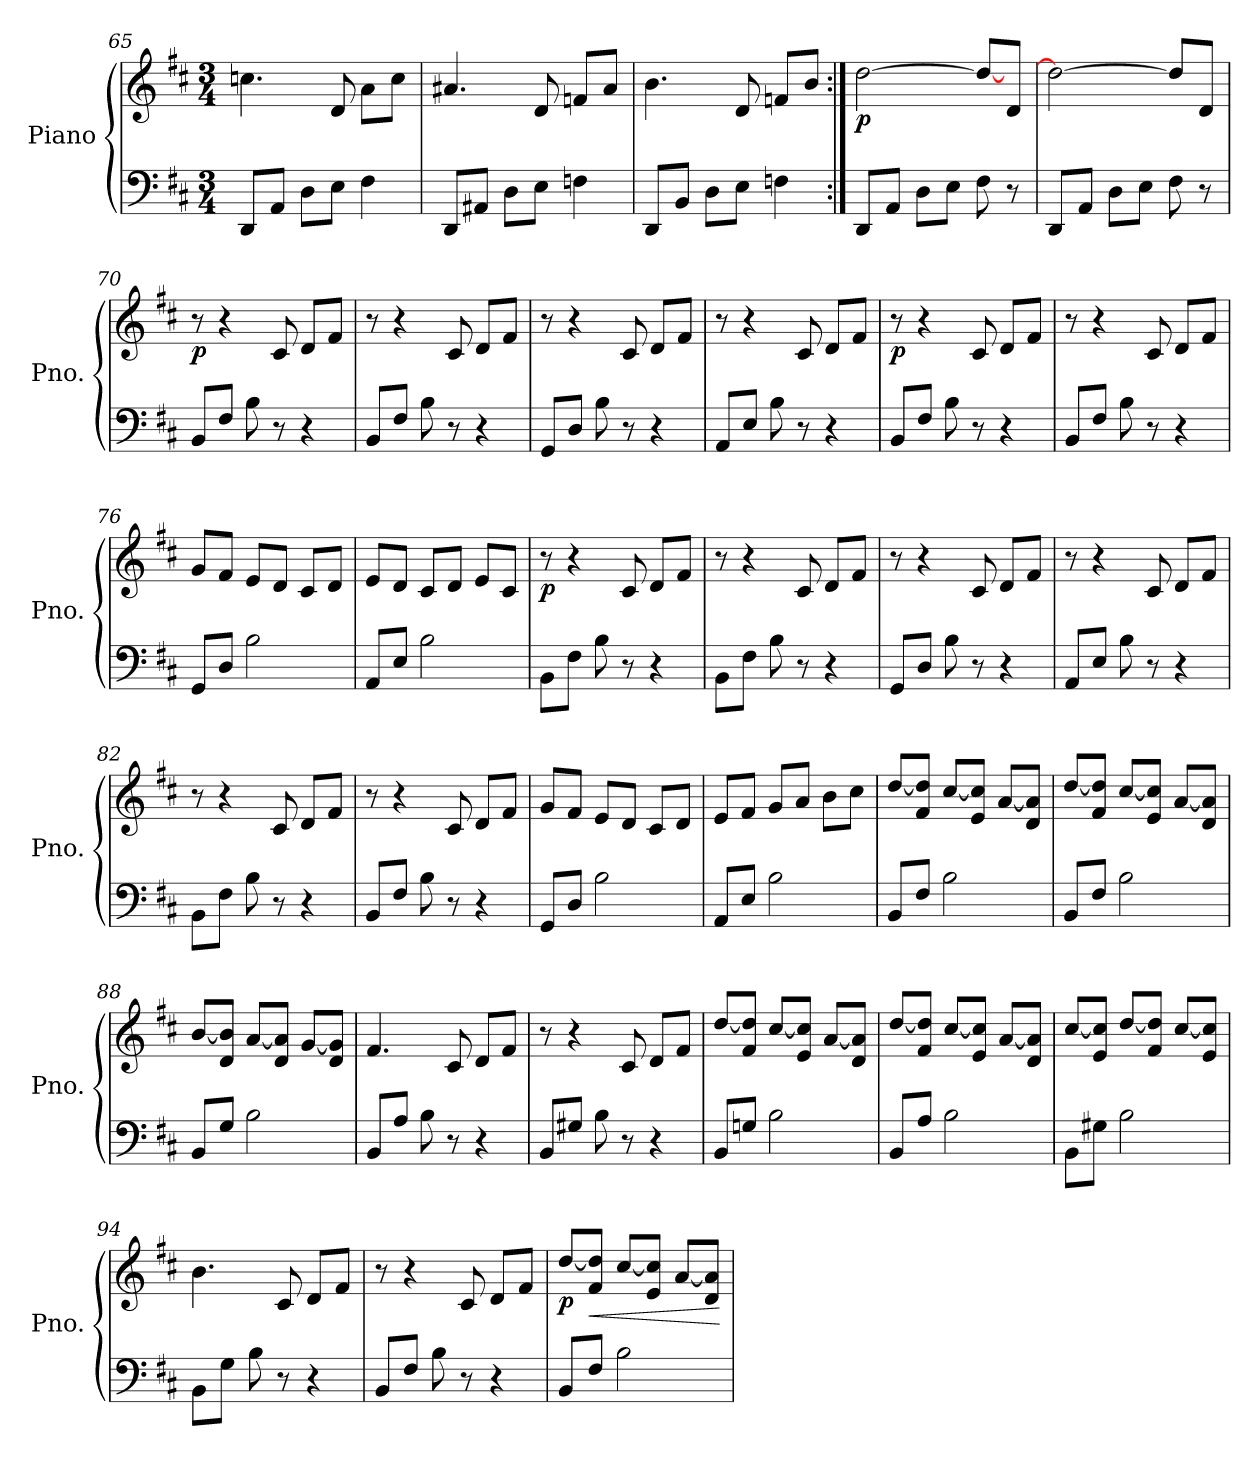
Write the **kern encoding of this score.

**kern	**kern	**dynam
*part1	*part1	*part1
*staff2	*staff1	*staff1/2
*I"Piano	*	*
*I'Pno.	*	*
*clefF4	*clefG2	*
*k[f#c#]	*k[f#c#]	*
*M3/4	*M3/4	*
=65	=65	=65
8DD/L	4.ccn\	.
8AA/J	.	.
8D\L	.	.
8E\J	8d/	.
4F#\	8a\L	.
.	8cc\J	.
!!LO:LB:g=z
=66	=66	=66
8DD/L	4.a#X/	.
8AA#X/J	.	.
8D\L	.	.
8E\J	8d/	.
4Fn\	8fn/L	.
.	8a#/J	.
=67	=67	=67
8DD/L	4.b\	.
8BB/J	.	.
8D\L	.	.
8E\J	8d/	.
4Fn\	8fn/L	.
.	8b/J	.
=68:|!	=68:|!	=68:|!
!	!	!LO:DY:b
8DD/L	[2dd\	p
8AA/J	.	.
8D\L	.	.
8E\J	.	.
8F#\	8dd/L_	.
8r	8d/J	.
=69	=69	=69
8DD/L	2dd\_	.
8AA/J	.	.
8D\L	.	.
8E\J	.	.
8F#\	8dd/L]	.
8r	8d/J	.
=70	=70	=70
!	!	!LO:DY:b
8BB/L	8r	p
8F#/J	4r	.
8B\	.	.
8r	8c#/	.
4r	8d/L	.
.	8f#/J	.
!!LO:LB:g=z
=71	=71	=71
8BB/L	8r	.
8F#/J	4r	.
8B\	.	.
8r	8c#/	.
4r	8d/L	.
.	8f#/J	.
=72	=72	=72
8GG/L	8r	.
8D/J	4r	.
8B\	.	.
8r	8c#/	.
4r	8d/L	.
.	8f#/J	.
=73	=73	=73
8AA/L	8r	.
8E/J	4r	.
8B\	.	.
8r	8c#/	.
4r	8d/L	.
.	8f#/J	.
=74	=74	=74
!	!	!LO:DY:b
8BB/L	8r	p
8F#/J	4r	.
8B\	.	.
8r	8c#/	.
4r	8d/L	.
.	8f#/J	.
=75	=75	=75
8BB/L	8r	.
8F#/J	4r	.
8B\	.	.
8r	8c#/	.
4r	8d/L	.
.	8f#/J	.
=76	=76	=76
8GG/L	8g/L	.
8D/J	8f#/J	.
2B\	8e/L	.
.	8d/J	.
.	8c#/L	.
.	8d/J	.
!!LO:LB:g=z
=77	=77	=77
8AA/L	8e/L	.
8E/J	8d/J	.
2B\	8c#/L	.
.	8d/J	.
.	8e/L	.
.	8c#/J	.
=78	=78	=78
!	!	!LO:DY:b
8BB\L	8r	p
8F#\J	4r	.
8B\	.	.
8r	8c#/	.
4r	8d/L	.
.	8f#/J	.
=79	=79	=79
8BB\L	8r	.
8F#\J	4r	.
8B\	.	.
8r	8c#/	.
4r	8d/L	.
.	8f#/J	.
=80	=80	=80
8GG/L	8r	.
8D/J	4r	.
8B\	.	.
8r	8c#/	.
4r	8d/L	.
.	8f#/J	.
=81	=81	=81
8AA/L	8r	.
8E/J	4r	.
8B\	.	.
8r	8c#/	.
4r	8d/L	.
.	8f#/J	.
=82	=82	=82
8BB\L	8r	.
8F#\J	4r	.
8B\	.	.
8r	8c#/	.
4r	8d/L	.
.	8f#/J	.
!!LO:LB:g=z
=83	=83	=83
8BB/L	8r	.
8F#/J	4r	.
8B\	.	.
8r	8c#/	.
4r	8d/L	.
.	8f#/J	.
=84	=84	=84
8GG/L	8g/L	.
8D/J	8f#/J	.
2B\	8e/L	.
.	8d/J	.
.	8c#/L	.
.	8d/J	.
=85	=85	=85
8AA/L	8e/L	.
8E/J	8f#/J	.
2B\	8g/L	.
.	8a/J	.
.	8b\L	.
.	8cc#\J	.
=86	=86	=86
8BB/L	[8dd/L	.
8F#/J	8f#/ 8dd/]J	.
2B\	[8cc#/L	.
.	8e/ 8cc#/]J	.
.	[8a/L	.
.	8d/ 8a/]J	.
=87	=87	=87
8BB/L	[8dd/L	.
8F#/J	8f#/ 8dd/]J	.
2B\	[8cc#/L	.
.	8e/ 8cc#/]J	.
.	[8a/L	.
.	8d/ 8a/]J	.
=88	=88	=88
8BB/L	[8b/L	.
8G/J	8d/ 8b/]J	.
2B\	[8a/L	.
.	8d/ 8a/]J	.
.	[8g/L	.
.	8d/ 8g/]J	.
!!LO:PB:g=z
=89	=89	=89
8BB/L	4.f#/	.
8A/J	.	.
8B\	.	.
8r	8c#/	.
4r	8d/L	.
.	8f#/J	.
=90	=90	=90
8BB/L	8r	.
8G#X/J	4r	.
8B\	.	.
8r	8c#/	.
4r	8d/L	.
.	8f#/J	.
=91	=91	=91
8BB/L	[8dd/L	.
8Gn/J	8f#/ 8dd/]J	.
2B\	[8cc#/L	.
.	8e/ 8cc#/]J	.
.	[8a/L	.
.	8d/ 8a/]J	.
=92	=92	=92
8BB/L	[8dd/L	.
8A/J	8f#/ 8dd/]J	.
2B\	[8cc#/L	.
.	8e/ 8cc#/]J	.
.	[8a/L	.
.	8d/ 8a/]J	.
=93	=93	=93
8BB\L	[8cc#/L	.
8G#X\J	8e/ 8cc#/]J	.
2B\	[8dd/L	.
.	8f#/ 8dd/]J	.
.	[8cc#/L	.
.	8e/ 8cc#/]J	.
!!LO:LB:g=z
=94	=94	=94
8BB\L	4.b\	.
8G\J	.	.
8B\	.	.
8r	8c#/	.
4r	8d/L	.
.	8f#/J	.
=95	=95	=95
8BB/L	8r	.
8F#/J	4r	.
8B\	.	.
8r	8c#/	.
4r	8d/L	.
.	8f#/J	.
=96	=96	=96
!	!	!LO:DY:b
8BB/L	[8dd/L	p
!	!	!LO:HP:b
8F#/J	8f#/ 8dd/]J	<
2B\	[8cc#/L	.
.	8e/ 8cc#/]J	.
.	[8a/L	.
.	8d/ 8a/]J	.
.	.	[
=	=	=
*-	*-	*-
